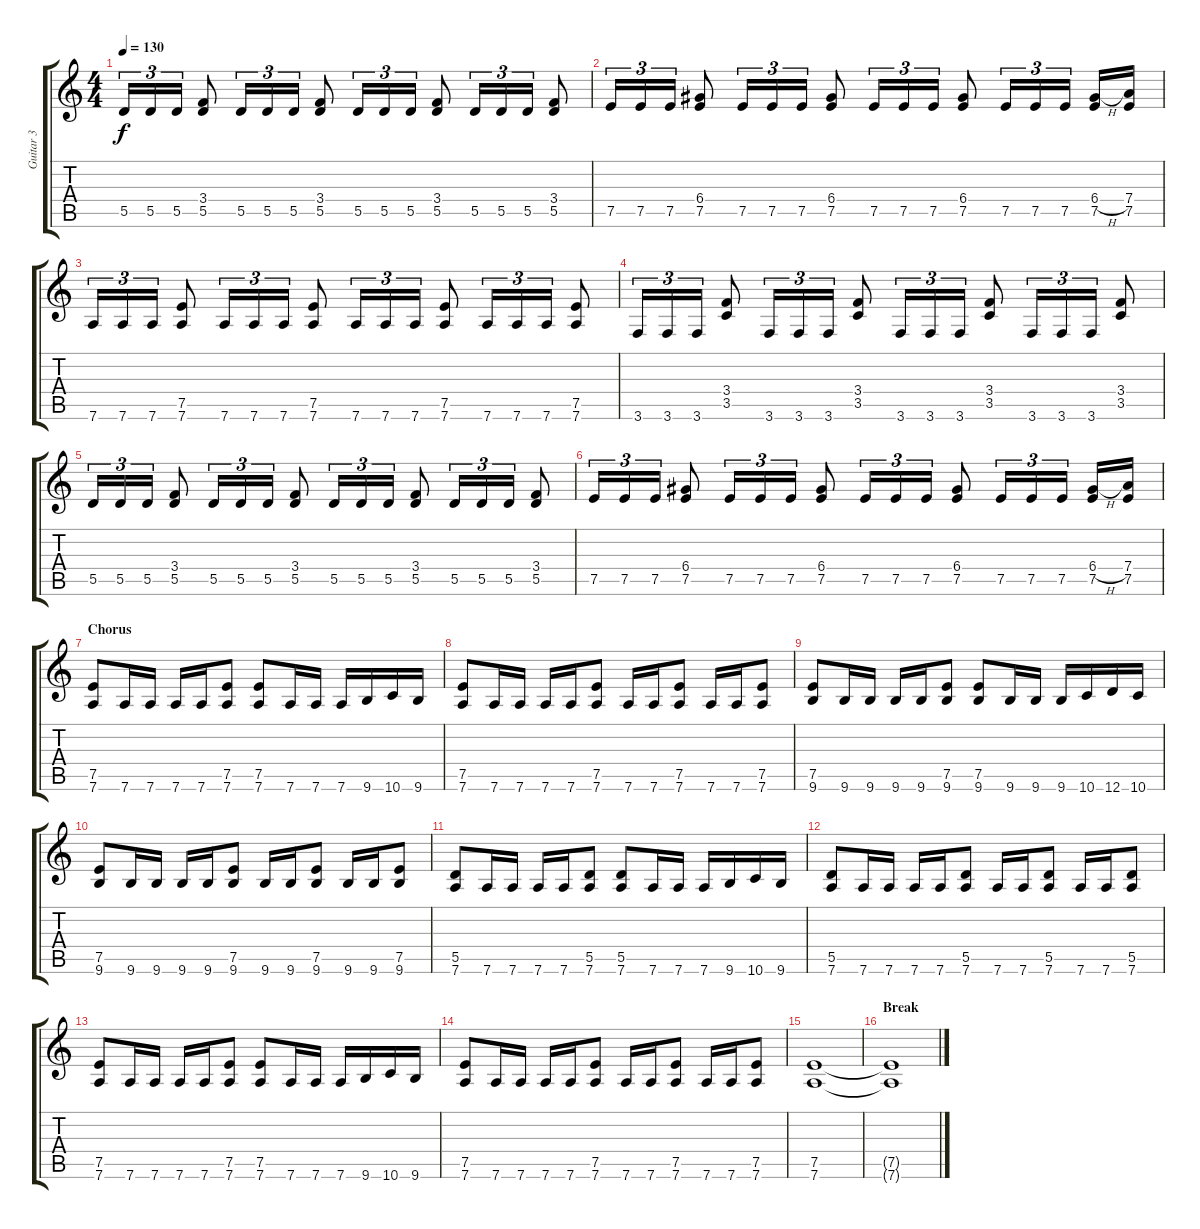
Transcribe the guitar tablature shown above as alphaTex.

\track ("Guitar 3" "Guitar 3") {instrument overdrivenguitar}
\staff {score tabs}
\tuning (E4 B3 G3 D3 A2 D2) {hide}
\ts (4 4)
\tempo 130
\clef g2
\ks c
5.5.16{tu (3 2) dy f} 5.5.16{tu (3 2)} 5.5.16{tu (3 2)} (3.4 5.5).8 5.5.16{tu (3 2)} 5.5.16{tu (3 2)} 5.5.16{tu (3 2)} (3.4 5.5).8 5.5.16{tu (3 2)} 5.5.16{tu (3 2)} 5.5.16{tu (3 2)} (3.4 5.5).8 5.5.16{tu (3 2)} 5.5.16{tu (3 2)} 5.5.16{tu (3 2)} (3.4 5.5).8 |
7.5.16{tu (3 2)} 7.5.16{tu (3 2)} 7.5.16{tu (3 2)} (6.4 7.5).8 7.5.16{tu (3 2)} 7.5.16{tu (3 2)} 7.5.16{tu (3 2)} (6.4 7.5).8 7.5.16{tu (3 2)} 7.5.16{tu (3 2)} 7.5.16{tu (3 2)} (6.4 7.5).8 7.5.16{tu (3 2)} 7.5.16{tu (3 2)} 7.5.16{tu (3 2)} (6.4{h} 7.5).16 (7.4 7.5).16 |
7.6.16{tu (3 2)} 7.6.16{tu (3 2)} 7.6.16{tu (3 2)} (7.5 7.6).8 7.6.16{tu (3 2)} 7.6.16{tu (3 2)} 7.6.16{tu (3 2)} (7.5 7.6).8 7.6.16{tu (3 2)} 7.6.16{tu (3 2)} 7.6.16{tu (3 2)} (7.5 7.6).8 7.6.16{tu (3 2)} 7.6.16{tu (3 2)} 7.6.16{tu (3 2)} (7.5 7.6).8 |
3.6.16{tu (3 2)} 3.6.16{tu (3 2)} 3.6.16{tu (3 2)} (3.4 3.5).8 3.6.16{tu (3 2)} 3.6.16{tu (3 2)} 3.6.16{tu (3 2)} (3.4 3.5).8 3.6.16{tu (3 2)} 3.6.16{tu (3 2)} 3.6.16{tu (3 2)} (3.4 3.5).8 3.6.16{tu (3 2)} 3.6.16{tu (3 2)} 3.6.16{tu (3 2)} (3.4 3.5).8 |
5.5.16{tu (3 2)} 5.5.16{tu (3 2)} 5.5.16{tu (3 2)} (3.4 5.5).8 5.5.16{tu (3 2)} 5.5.16{tu (3 2)} 5.5.16{tu (3 2)} (3.4 5.5).8 5.5.16{tu (3 2)} 5.5.16{tu (3 2)} 5.5.16{tu (3 2)} (3.4 5.5).8 5.5.16{tu (3 2)} 5.5.16{tu (3 2)} 5.5.16{tu (3 2)} (3.4 5.5).8 |
7.5.16{tu (3 2)} 7.5.16{tu (3 2)} 7.5.16{tu (3 2)} (6.4 7.5).8 7.5.16{tu (3 2)} 7.5.16{tu (3 2)} 7.5.16{tu (3 2)} (6.4 7.5).8 7.5.16{tu (3 2)} 7.5.16{tu (3 2)} 7.5.16{tu (3 2)} (6.4 7.5).8 7.5.16{tu (3 2)} 7.5.16{tu (3 2)} 7.5.16{tu (3 2)} (6.4{h} 7.5).16 (7.4 7.5).16 |
\section ("" "Chorus")
(7.5 7.6).8{volume 13} 7.6.16 7.6.16 7.6.16 7.6.16 (7.5 7.6).8 (7.5 7.6).8 7.6.16 7.6.16 7.6.16 9.6.16 10.6.16 9.6.16 |
(7.5 7.6).8 7.6.16 7.6.16 7.6.16 7.6.16 (7.5 7.6).8 7.6.16 7.6.16 (7.5 7.6).8 7.6.16 7.6.16 (7.5 7.6).8 |
(7.5 9.6).8 9.6.16 9.6.16 9.6.16 9.6.16 (7.5 9.6).8 (7.5 9.6).8 9.6.16 9.6.16 9.6.16 10.6.16 12.6.16 10.6.16 |
(7.5 9.6).8 9.6.16 9.6.16 9.6.16 9.6.16 (7.5 9.6).8 9.6.16 9.6.16 (7.5 9.6).8 9.6.16 9.6.16 (7.5 9.6).8 |
(5.5 7.6).8 7.6.16 7.6.16 7.6.16 7.6.16 (5.5 7.6).8 (5.5 7.6).8 7.6.16 7.6.16 7.6.16 9.6.16 10.6.16 9.6.16 |
(5.5 7.6).8 7.6.16 7.6.16 7.6.16 7.6.16 (5.5 7.6).8 7.6.16 7.6.16 (5.5 7.6).8 7.6.16 7.6.16 (5.5 7.6).8 |
(7.5 7.6).8 7.6.16 7.6.16 7.6.16 7.6.16 (7.5 7.6).8 (7.5 7.6).8 7.6.16 7.6.16 7.6.16 9.6.16 10.6.16 9.6.16 |
(7.5 7.6).8 7.6.16 7.6.16 7.6.16 7.6.16 (7.5 7.6).8 7.6.16 7.6.16 (7.5 7.6).8 7.6.16 7.6.16 (7.5 7.6).8 |
(7.5 7.6).1{volume 0} |
\section ("" "Break")
(7.5{t} 7.6{t}).1
